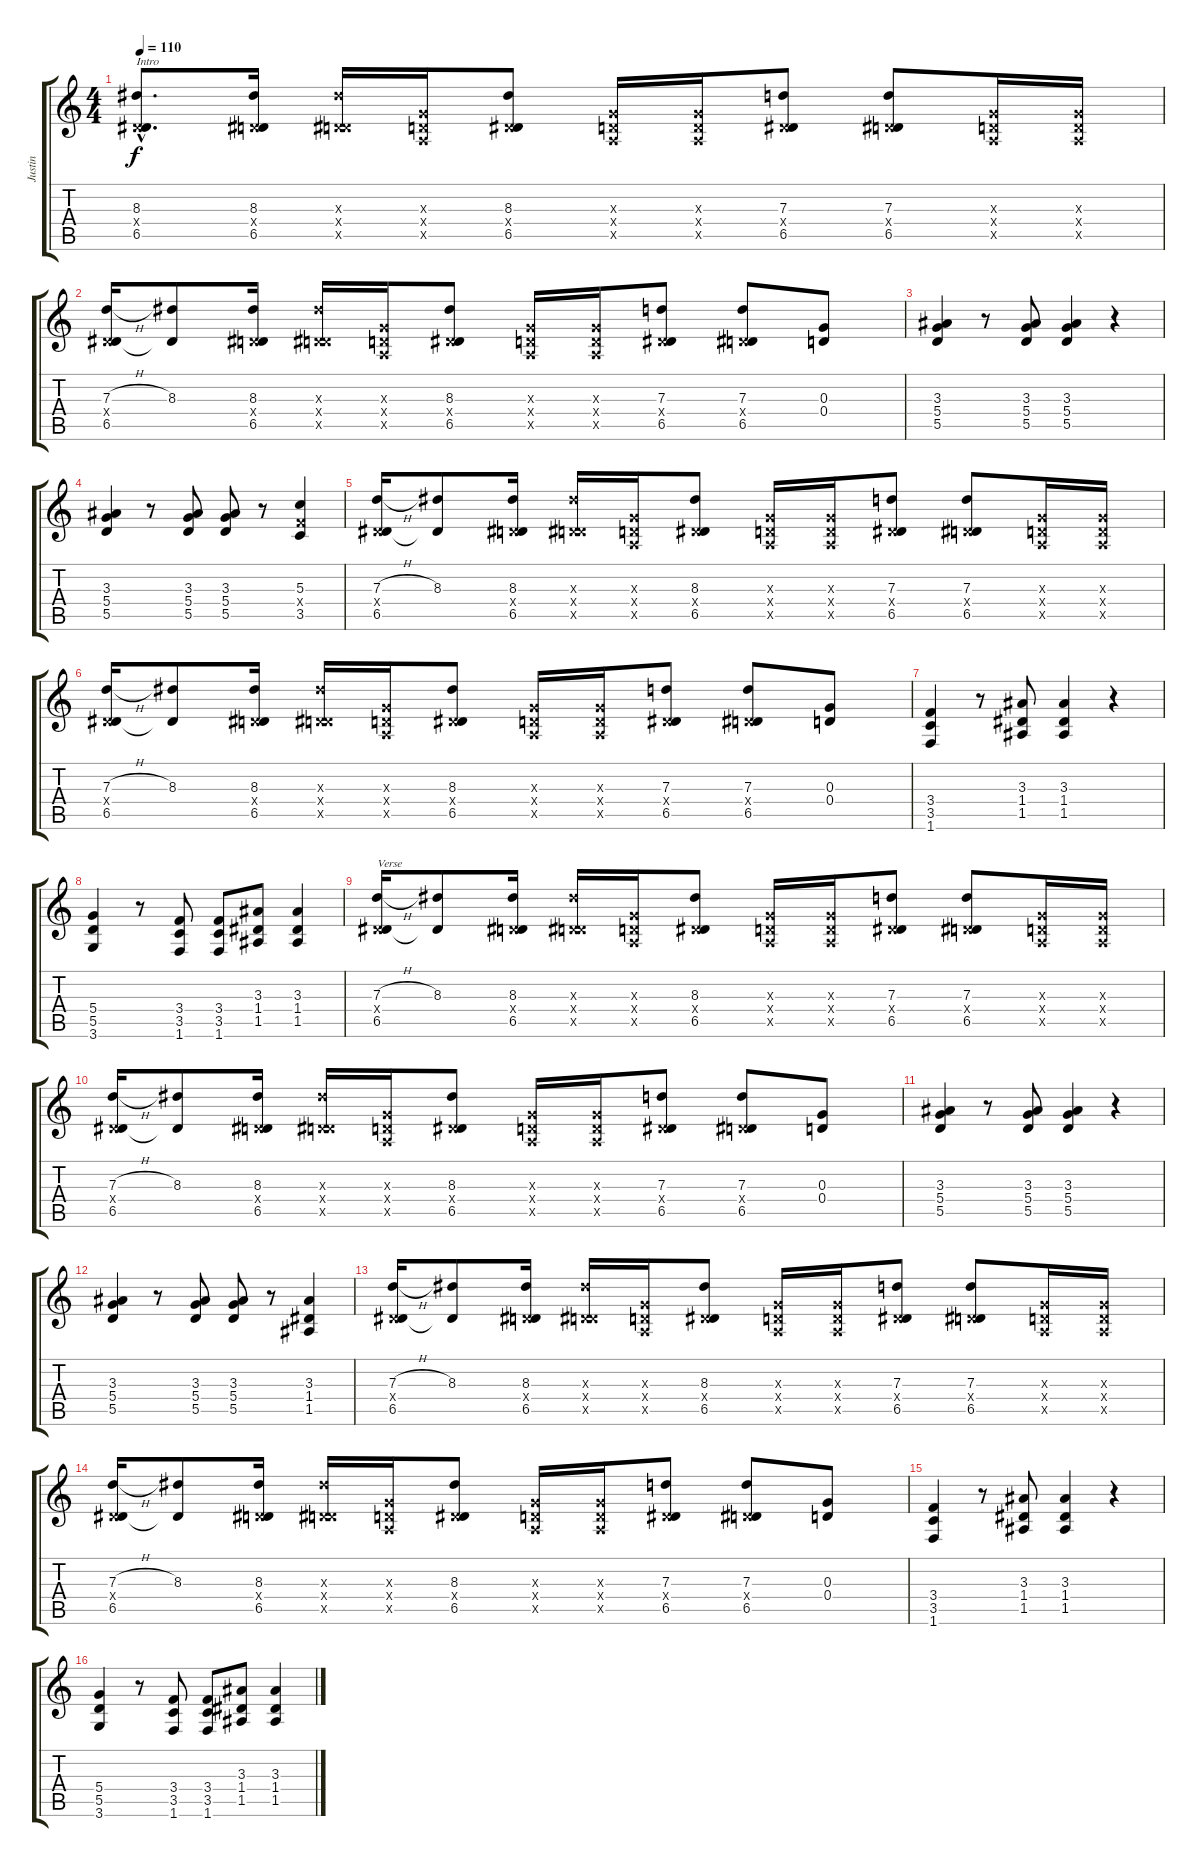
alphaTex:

\track ("Justin" "Justin") {instrument distortionguitar}
\staff {score tabs}
\tuning (E4 B3 G3 D3 A2 E2) {hide}
\ts (4 4)
\tempo 110
\clef g2
\ks c
(8.3{hac} 0.4{x} 6.5{hac}).8{d txt "Intro" dy f instrument distortionguitar} (8.3 0.4{x} 6.5).16 (8.3{x} 0.4{x} 6.5{x}).16 (0.3{x} 0.4{x} 0.5{x}).16 (8.3 0.4{x} 6.5).8 (0.3{x} 0.4{x} 0.5{x}).16 (0.3{x} 0.4{x} 0.5{x}).16 (7.3 0.4{x} 6.5).8 (7.3 0.4{x} 6.5).8 (0.3{x} 0.4{x} 0.5{x}).16 (0.3{x} 0.4{x} 0.5{x}).16 |
(7.3{h} 0.4{x} 6.5).16 (8.3 6.5{t}).8 (8.3 0.4{x} 6.5).16 (8.3{x} 0.4{x} 6.5{x}).16 (0.3{x} 0.4{x} 0.5{x}).16 (8.3 0.4{x} 6.5).8 (0.3{x} 0.4{x} 0.5{x}).16 (0.3{x} 0.4{x} 0.5{x}).16 (7.3 0.4{x} 6.5).8 (7.3 0.4{x} 6.5).8 (0.3 0.4).8 |
(3.3 5.4 5.5).4 r.8 (3.3 5.4 5.5).8 (3.3 5.4 5.5).4 r.4 |
(3.3 5.4 5.5).4 r.8 (3.3 5.4 5.5).8 (3.3 5.4 5.5).8 r.8 (5.3 3.4{x} 3.5).4 |
(7.3{h} 0.4{x} 6.5).16 (8.3 6.5{t}).8 (8.3 0.4{x} 6.5).16 (8.3{x} 0.4{x} 6.5{x}).16 (0.3{x} 0.4{x} 0.5{x}).16 (8.3 0.4{x} 6.5).8 (0.3{x} 0.4{x} 0.5{x}).16 (0.3{x} 0.4{x} 0.5{x}).16 (7.3 0.4{x} 6.5).8 (7.3 0.4{x} 6.5).8 (0.3{x} 0.4{x} 0.5{x}).16 (0.3{x} 0.4{x} 0.5{x}).16 |
(7.3{h} 0.4{x} 6.5).16 (8.3 6.5{t}).8 (8.3 0.4{x} 6.5).16 (8.3{x} 0.4{x} 6.5{x}).16 (0.3{x} 0.4{x} 0.5{x}).16 (8.3 0.4{x} 6.5).8 (0.3{x} 0.4{x} 0.5{x}).16 (0.3{x} 0.4{x} 0.5{x}).16 (7.3 0.4{x} 6.5).8 (7.3 0.4{x} 6.5).8 (0.3 0.4).8 |
(3.4 3.5 1.6).4 r.8 (3.3 1.4 1.5).8 (3.3 1.4 1.5).4 r.4 |
(5.4 5.5 3.6).4 r.8 (3.4 3.5 1.6).8 (3.4 3.5 1.6).8 (3.3 1.4 1.5).8 (3.3 1.4 1.5).4 |
(7.3{h} 0.4{x} 6.5).16{txt "Verse"} (8.3 6.5{t}).8 (8.3 0.4{x} 6.5).16 (8.3{x} 0.4{x} 6.5{x}).16 (0.3{x} 0.4{x} 0.5{x}).16 (8.3 0.4{x} 6.5).8 (0.3{x} 0.4{x} 0.5{x}).16 (0.3{x} 0.4{x} 0.5{x}).16 (7.3 0.4{x} 6.5).8 (7.3 0.4{x} 6.5).8 (0.3{x} 0.4{x} 0.5{x}).16 (0.3{x} 0.4{x} 0.5{x}).16 |
(7.3{h} 0.4{x} 6.5).16 (8.3 6.5{t}).8 (8.3 0.4{x} 6.5).16 (8.3{x} 0.4{x} 6.5{x}).16 (0.3{x} 0.4{x} 0.5{x}).16 (8.3 0.4{x} 6.5).8 (0.3{x} 0.4{x} 0.5{x}).16 (0.3{x} 0.4{x} 0.5{x}).16 (7.3 0.4{x} 6.5).8 (7.3 0.4{x} 6.5).8 (0.3 0.4).8 |
(3.3 5.4 5.5).4 r.8 (3.3 5.4 5.5).8 (3.3 5.4 5.5).4 r.4 |
(3.3 5.4 5.5).4 r.8 (3.3 5.4 5.5).8 (3.3 5.4 5.5).8 r.8 (3.3 1.4 1.5).4 |
(7.3{h} 0.4{x} 6.5).16 (8.3 6.5{t}).8 (8.3 0.4{x} 6.5).16 (8.3{x} 0.4{x} 6.5{x}).16 (0.3{x} 0.4{x} 0.5{x}).16 (8.3 0.4{x} 6.5).8 (0.3{x} 0.4{x} 0.5{x}).16 (0.3{x} 0.4{x} 0.5{x}).16 (7.3 0.4{x} 6.5).8 (7.3 0.4{x} 6.5).8 (0.3{x} 0.4{x} 0.5{x}).16 (0.3{x} 0.4{x} 0.5{x}).16 |
(7.3{h} 0.4{x} 6.5).16 (8.3 6.5{t}).8 (8.3 0.4{x} 6.5).16 (8.3{x} 0.4{x} 6.5{x}).16 (0.3{x} 0.4{x} 0.5{x}).16 (8.3 0.4{x} 6.5).8 (0.3{x} 0.4{x} 0.5{x}).16 (0.3{x} 0.4{x} 0.5{x}).16 (7.3 0.4{x} 6.5).8 (7.3 0.4{x} 6.5).8 (0.3 0.4).8 |
(3.4 3.5 1.6).4 r.8 (3.3 1.4 1.5).8 (3.3 1.4 1.5).4 r.4 |
(5.4 5.5 3.6).4 r.8 (3.4 3.5 1.6).8 (3.4 3.5 1.6).8 (3.3 1.4 1.5).8 (3.3 1.4 1.5).4
